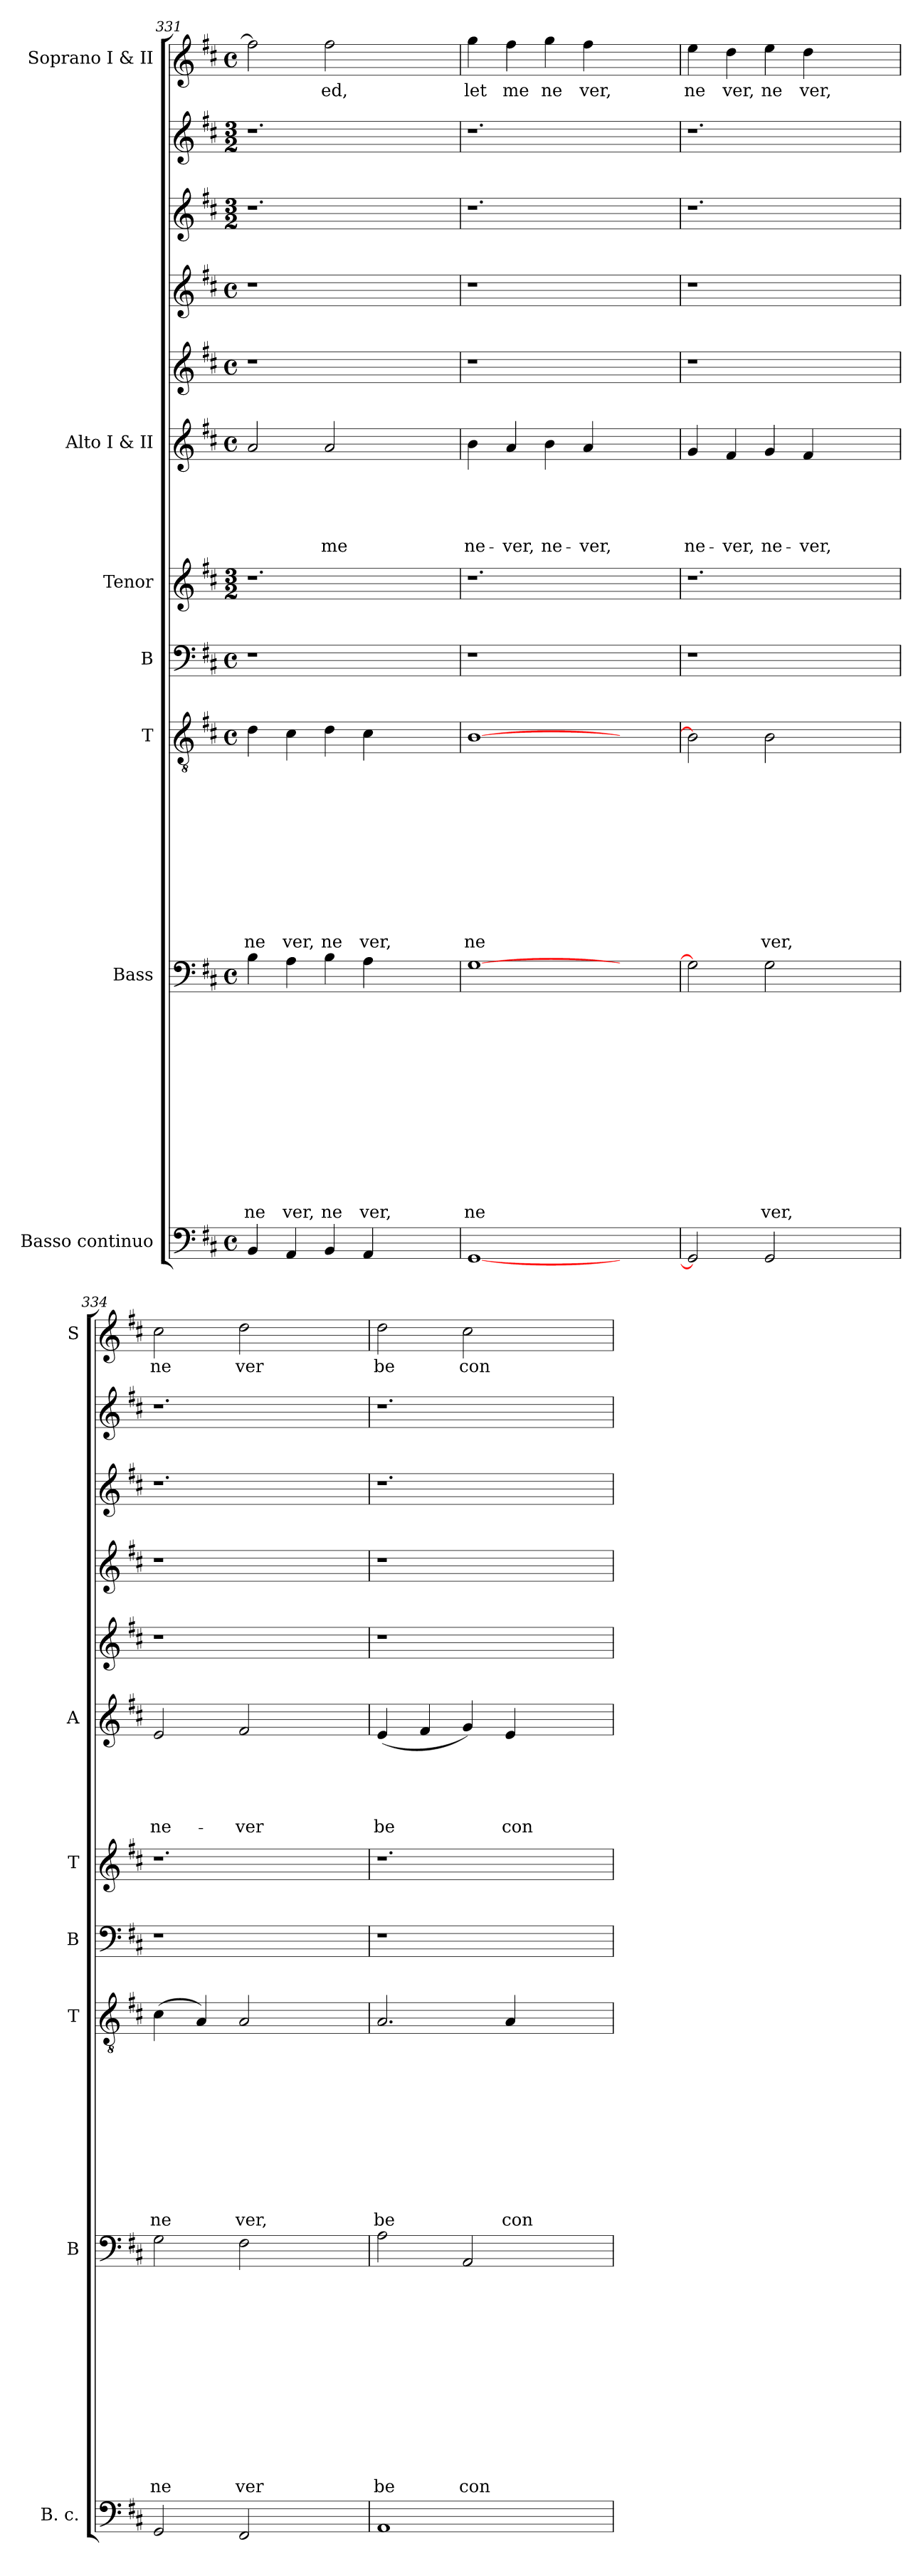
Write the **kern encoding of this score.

**kern	**kern	**text	**text	**text	**text	**text	**text	**text	**text	**text	**text	**text	**text	**text	**kern	**text	**text	**text	**text	**text	**text	**text	**text	**text	**text	**text	**kern	**kern	**kern	**text	**text	**text	**text	**text	**kern	**kern	**kern	**kern	**kern	**text
*part11	*part10	*part10	*part10	*part10	*part10	*part10	*part10	*part10	*part10	*part10	*part10	*part10	*part10	*part10	*part9	*part9	*part9	*part9	*part9	*part9	*part9	*part9	*part9	*part9	*part9	*part9	*part8	*part7	*part6	*part6	*part6	*part6	*part6	*part6	*part5	*part4	*part3	*part2	*part1	*part1
*staff11	*staff10	*staff10	*staff10	*staff10	*staff10	*staff10	*staff10	*staff10	*staff10	*staff10	*staff10	*staff10	*staff10	*staff10	*staff9	*staff9	*staff9	*staff9	*staff9	*staff9	*staff9	*staff9	*staff9	*staff9	*staff9	*staff9	*staff8	*staff7	*staff6	*staff6	*staff6	*staff6	*staff6	*staff6	*staff5	*staff4	*staff3	*staff2	*staff1	*staff1
*I"Basso continuo	*I"Bass	*	*	*	*	*	*	*	*	*	*	*	*	*	*I"T	*	*	*	*	*	*	*	*	*	*	*	*I"B	*I"Tenor	*I"Alto I & II	*	*	*	*	*	*	*	*	*	*I"Soprano I & II	*
*I'B. c.	*I'B	*	*	*	*	*	*	*	*	*	*	*	*	*	*I'T	*	*	*	*	*	*	*	*	*	*	*	*I'B	*I'T	*I'A	*	*	*	*	*	*	*	*	*	*I'S	*
!!LO:LB:g=z
*clefF4	*clefF4	*	*	*	*	*	*	*	*	*	*	*	*	*	*clefGv2	*	*	*	*	*	*	*	*	*	*	*	*clefF4	*clefG2	*clefG2	*	*	*	*	*	*clefG2	*clefG2	*clefG2	*clefG2	*clefG2	*
*ITrd7c12	*	*	*	*	*	*	*	*	*	*	*	*	*	*	*	*	*	*	*	*	*	*	*	*	*	*	*	*	*	*	*	*	*	*	*	*	*	*	*	*
*k[f#c#]	*k[f#c#]	*	*	*	*	*	*	*	*	*	*	*	*	*	*k[f#c#]	*	*	*	*	*	*	*	*	*	*	*	*k[f#c#]	*k[f#c#]	*k[f#c#]	*	*	*	*	*	*k[f#c#]	*k[f#c#]	*k[f#c#]	*k[f#c#]	*k[f#c#]	*
*D:	*D:	*	*	*	*	*	*	*	*	*	*	*	*	*	*D:	*	*	*	*	*	*	*	*	*	*	*	*D:	*D:	*D:	*	*	*	*	*	*D:	*D:	*D:	*D:	*D:	*
*M4/4	*M4/4	*	*	*	*	*	*	*	*	*	*	*	*	*	*M4/4	*	*	*	*	*	*	*	*	*	*	*	*M4/4	*M3/2	*M4/4	*	*	*	*	*	*M4/4	*M4/4	*M3/2	*M3/2	*M4/4	*
*met(c)	*met(c)	*	*	*	*	*	*	*	*	*	*	*	*	*	*met(c)	*	*	*	*	*	*	*	*	*	*	*	*met(c)	*	*met(c)	*	*	*	*	*	*met(c)	*met(c)	*	*	*met(c)	*
=331	=331	=331	=331	=331	=331	=331	=331	=331	=331	=331	=331	=331	=331	=331	=331	=331	=331	=331	=331	=331	=331	=331	=331	=331	=331	=331	=331	=331	=331	=331	=331	=331	=331	=331	=331	=331	=331	=331	=331	=331
!	!	!	!	!	!	!	!	!	!	!	!	!	!	!LO:LY:b	!	!	!	!	!	!	!	!	!	!	!	!LO:LY:b	!	!	!	!	!	!	!	!	!	!	!	!	!	!
4BBB/	4B\	.	.	.	.	.	.	.	.	.	.	.	.	ne	4d\	.	.	.	.	.	.	.	.	.	.	ne	1r	1.r	2a/	.	.	.	.	.	1r	1r	1.r	1.r	2ff#\]	.
!	!	!	!	!	!	!	!	!	!	!	!	!	!	!LO:LY:b	!	!	!	!	!	!	!	!	!	!	!	!LO:LY:b	!	!	!	!	!	!	!	!	!	!	!	!	!	!
4AAA/	4A\	.	.	.	.	.	.	.	.	.	.	.	.	ver,	4c#\	.	.	.	.	.	.	.	.	.	.	ver,	.	.	.	.	.	.	.	.	.	.	.	.	.	.
!	!	!	!	!	!	!	!	!	!	!	!	!	!	!LO:LY:b	!	!	!	!	!	!	!	!	!	!	!	!LO:LY:b	!	!	!	!	!	!	!	!LO:LY:b	!	!	!	!	!	!LO:LY:b
4BBB/	4B\	.	.	.	.	.	.	.	.	.	.	.	.	ne	4d\	.	.	.	.	.	.	.	.	.	.	ne	.	.	2a/	.	.	.	.	me	.	.	.	.	2ff#\	-ed,
!	!	!	!	!	!	!	!	!	!	!	!	!	!	!LO:LY:b	!	!	!	!	!	!	!	!	!	!	!	!LO:LY:b	!	!	!	!	!	!	!	!	!	!	!	!	!	!
4AAA/	4A\	.	.	.	.	.	.	.	.	.	.	.	.	ver,	4c#\	.	.	.	.	.	.	.	.	.	.	ver,	.	.	.	.	.	.	.	.	.	.	.	.	.	.
2ryy	2ryy	.	.	.	.	.	.	.	.	.	.	.	.	.	2ryy	.	.	.	.	.	.	.	.	.	.	.	2ryy	.	2ryy	.	.	.	.	.	2ryy	2ryy	.	.	2ryy	.
=332	=332	=332	=332	=332	=332	=332	=332	=332	=332	=332	=332	=332	=332	=332	=332	=332	=332	=332	=332	=332	=332	=332	=332	=332	=332	=332	=332	=332	=332	=332	=332	=332	=332	=332	=332	=332	=332	=332	=332	=332
!	!	!	!	!	!	!	!	!	!	!	!	!	!	!LO:LY:b	!	!	!	!	!	!	!	!	!	!	!	!LO:LY:b	!	!	!	!	!	!	!	!LO:LY:b	!	!	!	!	!	!LO:LY:b
[<1GGG	[>1G	.	.	.	.	.	.	.	.	.	.	.	.	ne	[>1B	.	.	.	.	.	.	.	.	.	.	ne	1r	1.r	4b\	.	.	.	.	ne-	1r	1r	1.r	1.r	4gg\	let
!	!	!	!	!	!	!	!	!	!	!	!	!	!	!	!	!	!	!	!	!	!	!	!	!	!	!	!	!	!	!	!	!	!	!LO:LY:b	!	!	!	!	!	!LO:LY:b
.	.	.	.	.	.	.	.	.	.	.	.	.	.	.	.	.	.	.	.	.	.	.	.	.	.	.	.	.	4a/	.	.	.	.	-ver,	.	.	.	.	4ff#\	me
!	!	!	!	!	!	!	!	!	!	!	!	!	!	!	!	!	!	!	!	!	!	!	!	!	!	!	!	!	!	!	!	!	!	!LO:LY:b	!	!	!	!	!	!LO:LY:b
.	.	.	.	.	.	.	.	.	.	.	.	.	.	.	.	.	.	.	.	.	.	.	.	.	.	.	.	.	4b\	.	.	.	.	ne-	.	.	.	.	4gg\	ne
!	!	!	!	!	!	!	!	!	!	!	!	!	!	!	!	!	!	!	!	!	!	!	!	!	!	!	!	!	!	!	!	!	!	!LO:LY:b	!	!	!	!	!	!LO:LY:b
.	.	.	.	.	.	.	.	.	.	.	.	.	.	.	.	.	.	.	.	.	.	.	.	.	.	.	.	.	4a/	.	.	.	.	-ver,	.	.	.	.	4ff#\	ver,
2ryy	2ryy	.	.	.	.	.	.	.	.	.	.	.	.	.	2ryy	.	.	.	.	.	.	.	.	.	.	.	2ryy	.	2ryy	.	.	.	.	.	2ryy	2ryy	.	.	2ryy	.
=333	=333	=333	=333	=333	=333	=333	=333	=333	=333	=333	=333	=333	=333	=333	=333	=333	=333	=333	=333	=333	=333	=333	=333	=333	=333	=333	=333	=333	=333	=333	=333	=333	=333	=333	=333	=333	=333	=333	=333	=333
!	!	!	!	!	!	!	!	!	!	!	!	!	!	!	!	!	!	!	!	!	!	!	!	!	!	!	!	!	!	!	!	!	!	!LO:LY:b	!	!	!	!	!	!LO:LY:b
2GGG/]	2G\]	.	.	.	.	.	.	.	.	.	.	.	.	.	2B\]	.	.	.	.	.	.	.	.	.	.	.	1r	1.r	4g/	.	.	.	.	ne-	1r	1r	1.r	1.r	4ee\	ne
!	!	!	!	!	!	!	!	!	!	!	!	!	!	!	!	!	!	!	!	!	!	!	!	!	!	!	!	!	!	!	!	!	!	!LO:LY:b	!	!	!	!	!	!LO:LY:b
.	.	.	.	.	.	.	.	.	.	.	.	.	.	.	.	.	.	.	.	.	.	.	.	.	.	.	.	.	4f#/	.	.	.	.	-ver,	.	.	.	.	4dd\	ver,
!	!	!	!	!	!	!	!	!	!	!	!	!	!	!LO:LY:b	!	!	!	!	!	!	!	!	!	!	!	!LO:LY:b	!	!	!	!	!	!	!	!LO:LY:b	!	!	!	!	!	!LO:LY:b
2GGG/	2G\	.	.	.	.	.	.	.	.	.	.	.	.	ver,	2B\	.	.	.	.	.	.	.	.	.	.	ver,	.	.	4g/	.	.	.	.	ne-	.	.	.	.	4ee\	ne
!	!	!	!	!	!	!	!	!	!	!	!	!	!	!	!	!	!	!	!	!	!	!	!	!	!	!	!	!	!	!	!	!	!	!LO:LY:b	!	!	!	!	!	!LO:LY:b
.	.	.	.	.	.	.	.	.	.	.	.	.	.	.	.	.	.	.	.	.	.	.	.	.	.	.	.	.	4f#/	.	.	.	.	-ver,	.	.	.	.	4dd\	ver,
2ryy	2ryy	.	.	.	.	.	.	.	.	.	.	.	.	.	2ryy	.	.	.	.	.	.	.	.	.	.	.	2ryy	.	2ryy	.	.	.	.	.	2ryy	2ryy	.	.	2ryy	.
=334	=334	=334	=334	=334	=334	=334	=334	=334	=334	=334	=334	=334	=334	=334	=334	=334	=334	=334	=334	=334	=334	=334	=334	=334	=334	=334	=334	=334	=334	=334	=334	=334	=334	=334	=334	=334	=334	=334	=334	=334
!	!	!	!	!	!	!	!	!	!	!	!	!	!	!LO:LY:b	!	!	!	!	!	!	!	!	!	!	!	!LO:LY:b	!	!	!	!	!	!	!	!LO:LY:b	!	!	!	!	!	!LO:LY:b
2GGG/	2G\	.	.	.	.	.	.	.	.	.	.	.	.	ne	(>4c#\	.	.	.	.	.	.	.	.	.	.	ne	1r	1.r	2e/	.	.	.	.	ne-	1r	1r	1.r	1.r	2cc#\	ne
.	.	.	.	.	.	.	.	.	.	.	.	.	.	.	4A/)	.	.	.	.	.	.	.	.	.	.	.	.	.	.	.	.	.	.	.	.	.	.	.	.	.
!	!	!	!	!	!	!	!	!	!	!	!	!	!	!LO:LY:b	!	!	!	!	!	!	!	!	!	!	!	!LO:LY:b	!	!	!	!	!	!	!	!LO:LY:b	!	!	!	!	!	!LO:LY:b
2FFF#/	2F#\	.	.	.	.	.	.	.	.	.	.	.	.	ver	2A/	.	.	.	.	.	.	.	.	.	.	ver,	.	.	2f#/	.	.	.	.	-ver	.	.	.	.	2dd\	ver
2ryy	2ryy	.	.	.	.	.	.	.	.	.	.	.	.	.	2ryy	.	.	.	.	.	.	.	.	.	.	.	2ryy	.	2ryy	.	.	.	.	.	2ryy	2ryy	.	.	2ryy	.
=335	=335	=335	=335	=335	=335	=335	=335	=335	=335	=335	=335	=335	=335	=335	=335	=335	=335	=335	=335	=335	=335	=335	=335	=335	=335	=335	=335	=335	=335	=335	=335	=335	=335	=335	=335	=335	=335	=335	=335	=335
!	!	!	!	!	!	!	!	!	!	!	!	!	!	!LO:LY:b	!	!	!	!	!	!	!	!	!	!	!	!LO:LY:b	!	!	!	!	!	!	!	!LO:LY:b	!	!	!	!	!	!LO:LY:b
1AAA	2A\	.	.	.	.	.	.	.	.	.	.	.	.	be	2.A/	.	.	.	.	.	.	.	.	.	.	be	1r	1.r	(<4e/	.	.	.	.	be	1r	1r	1.r	1.r	2dd\	be
.	.	.	.	.	.	.	.	.	.	.	.	.	.	.	.	.	.	.	.	.	.	.	.	.	.	.	.	.	4f#/	.	.	.	.	.	.	.	.	.	.	.
!	!	!	!	!	!	!	!	!	!	!	!	!	!	!LO:LY:b	!	!	!	!	!	!	!	!	!	!	!	!	!	!	!	!	!	!	!	!	!	!	!	!	!	!LO:LY:b
.	2AA/	.	.	.	.	.	.	.	.	.	.	.	.	con	.	.	.	.	.	.	.	.	.	.	.	.	.	.	4g/)	.	.	.	.	.	.	.	.	.	2cc#\	con
!	!	!	!	!	!	!	!	!	!	!	!	!	!	!	!	!	!	!	!	!	!	!	!	!	!	!LO:LY:b	!	!	!	!	!	!	!	!LO:LY:b	!	!	!	!	!	!
.	.	.	.	.	.	.	.	.	.	.	.	.	.	.	4A/	.	.	.	.	.	.	.	.	.	.	con	.	.	4e/	.	.	.	.	con-	.	.	.	.	.	.
2ryy	2ryy	.	.	.	.	.	.	.	.	.	.	.	.	.	2ryy	.	.	.	.	.	.	.	.	.	.	.	2ryy	.	2ryy	.	.	.	.	.	2ryy	2ryy	.	.	2ryy	.
=	=	=	=	=	=	=	=	=	=	=	=	=	=	=	=	=	=	=	=	=	=	=	=	=	=	=	=	=	=	=	=	=	=	=	=	=	=	=	=	=
*-	*-	*-	*-	*-	*-	*-	*-	*-	*-	*-	*-	*-	*-	*-	*-	*-	*-	*-	*-	*-	*-	*-	*-	*-	*-	*-	*-	*-	*-	*-	*-	*-	*-	*-	*-	*-	*-	*-	*-	*-
